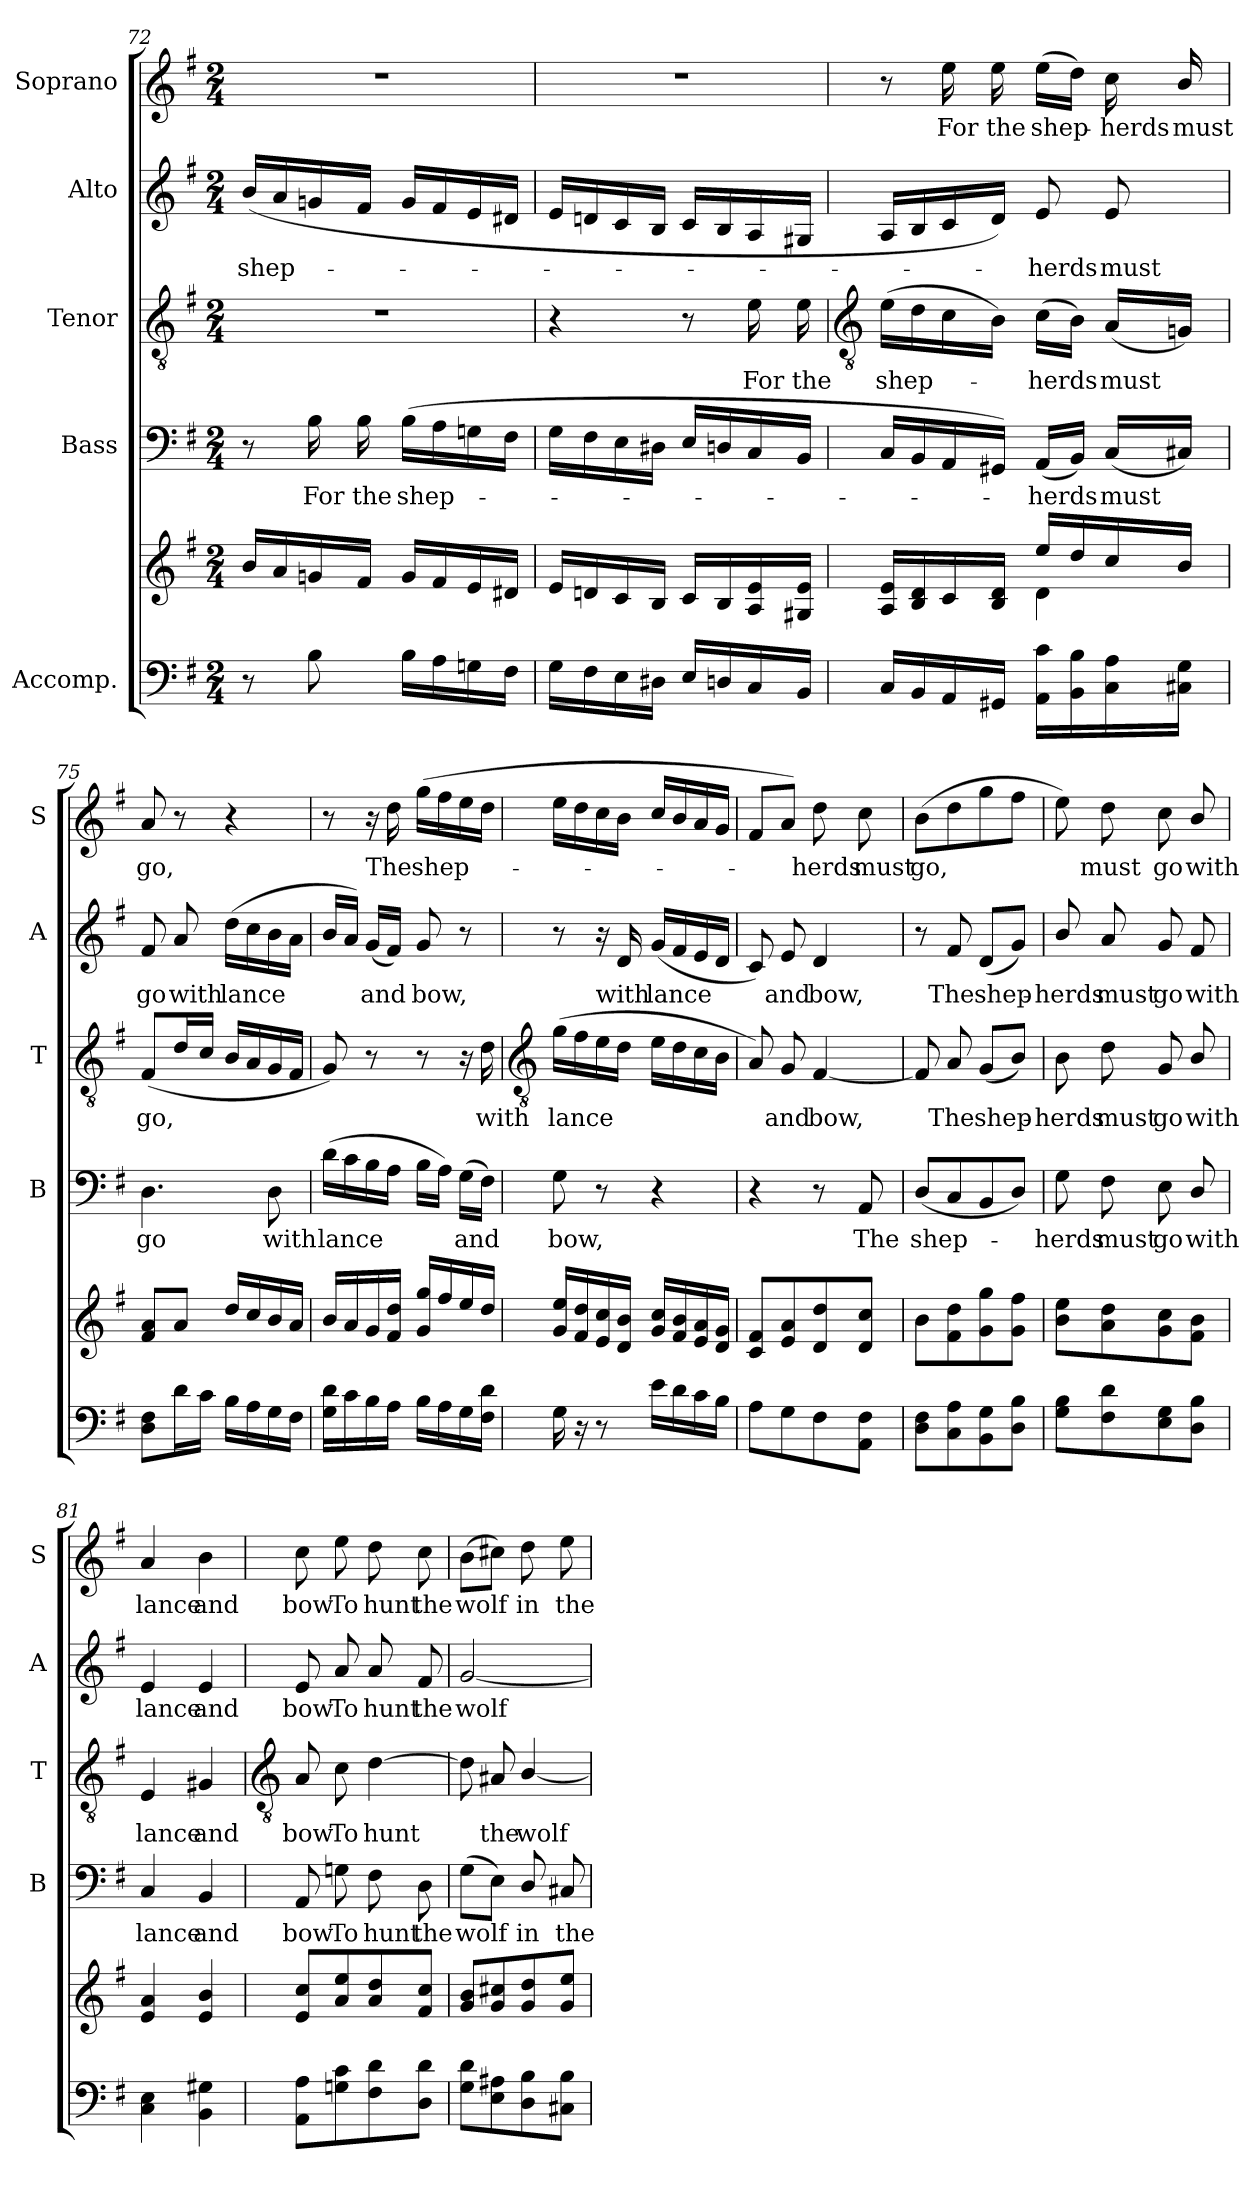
**kern	**kern	**kern	**text	**kern	**text	**kern	**text	**kern	**text
*part5	*part5	*part4	*part4	*part3	*part3	*part2	*part2	*part1	*part1
*staff6	*staff5	*staff4	*staff4	*staff3	*staff3	*staff2	*staff2	*staff1	*staff1
*I"Accomp.	*	*I"Bass	*	*I"Tenor	*	*I"Alto	*	*I"Soprano	*
*	*	*I'B	*	*I'T	*	*I'A	*	*I'S	*
*clefF4	*clefG2	*clefF4	*	*clefGv2	*	*clefG2	*	*clefG2	*
*k[f#]	*k[f#]	*k[f#]	*	*k[f#]	*	*k[f#]	*	*k[f#]	*
*G:	*G:	*G:	*	*G:	*	*G:	*	*G:	*
*M2/4	*M2/4	*M2/4	*	*M2/4	*	*M2/4	*	*M2/4	*
=72	=72	=72	=72	=72	=72	=72	=72	=72	=72
*	*^	*	*	*	*	*	*	*	*
!	!	!LO:N:vis=1	!	!	!LO:N:vis=1	!	!	!LO:LY:b	!LO:N:vis=1	!
8r	16bLL	2ryy	8r	.	2r	.	(<16bLL	shep-	2r	.
.	16a	.	.	.	.	.	16a	.	.	.
!	!	!	!	!LO:LY:b	!	!	!	!	!	!
8B\	16gn	.	16B\	For	.	.	16gn	.	.	.
!	!	!	!	!LO:LY:b	!	!	!	!	!	!
.	16f#JJ	.	16B\	the	.	.	16f#JJ	.	.	.
!	!	!	!	!LO:LY:b	!	!	!	!	!	!
16BLL	16gLL	.	(<16BLL	shep-	.	.	16gLL	.	.	.
16A	16f#	.	16A	.	.	.	16f#	.	.	.
16Gn	16e	.	16Gn	.	.	.	16e	.	.	.
16F#JJ	16d#XJJ	.	16F#JJ	.	.	.	16d#XJJ	.	.	.
=73	=73	=73	=73	=73	=73	=73	=73	=73	=73	=73
!	!	!LO:N:vis=1	!	!	!	!	!	!	!LO:N:vis=1	!
16GLL	16eLL	2ryy	16GLL	.	4r	.	16eLL	.	2r	.
16F#	16dn	.	16F#	.	.	.	16dn	.	.	.
16E	16c	.	16E	.	.	.	16c	.	.	.
16D#XJJ	16BJJ	.	16D#XJJ	.	.	.	16BJJ	.	.	.
16ELL	16cLL	.	16ELL	.	8r	.	16cLL	.	.	.
16Dn	16B	.	16Dn	.	.	.	16B	.	.	.
!	!	!	!	!	!	!LO:LY:b	!	!	!	!
16C	16A 16e	.	16C	.	16e	For	16A	.	.	.
!	!	!	!	!	!	!LO:LY:b	!	!	!	!
16BBJJ	16G#X 16eJJ	.	16BBJJ	.	16e	the	16G#XJJ	.	.	.
!!LO:LB:g=z
=74	=74	=74	=74	=74	=74	=74	=74	=74	=74	=74
*	*	*	*	*	*clefGv2	*	*	*	*	*
!	!	!	!	!	!	!LO:LY:b	!	!	!	!
16CLL	16A 16eLL	4ryy	16CLL	.	(>16eLL	shep-	16ALL	.	8r	.
16BB	16B 16d	.	16BB	.	16d	.	16B	.	.	.
!	!	!	!	!	!	!	!	!	!	!LO:LY:b
16AA	16c	.	16AA	.	16c	.	16c	.	16ee	For
!	!	!	!	!	!	!	!	!	!	!LO:LY:b
16GG#XJJ	16B 16dJJ	.	16GG#XJJ)	.	16BJJ)	.	16dJJ)	.	16ee	the
!	!	!	!	!LO:LY:b	!	!LO:LY:b	!	!LO:LY:b	!	!LO:LY:b
16AA 16cLL	16ee/LL	4d\	(<16AALL	herds	(>16cLL	herds	8e	herds	(>16eeLL	shep-
16BB 16B	16dd/	.	16BBJJ)	.	16BJJ)	.	.	.	16ddJJ)	.
!	!	!	!	!LO:LY:b	!	!LO:LY:b	!	!LO:LY:b	!	!LO:LY:b
16C 16A	16cc/	.	(<16CLL	must	(<16ALL	must	8e	must	16cc	herds
!	!	!	!	!	!	!	!	!	!	!LO:LY:b
16C#X 16GJJ	16b/JJ	.	16C#XJJ)	.	16GnJJ)	.	.	.	16b/	must
=75	=75	=75	=75	=75	=75	=75	=75	=75	=75	=75
!	!	!LO:N:vis=1	!	!LO:LY:b	!	!LO:LY:b	!	!LO:LY:b	!	!LO:LY:b
8D 8F#L	8f# 8aL	2ryy	4.D	go	(<8F#L	go,	8f#	go	8a	go,
!	!	!	!	!	!	!	!	!LO:LY:b	!	!
16dL	8aJ	.	.	.	16dL	.	8a	with	8r	.
16cJJ	.	.	.	.	16cJJ	.	.	.	.	.
!	!	!	!	!	!	!	!	!LO:LY:b	!	!
16BLL	16ddLL	.	.	.	16BLL	.	(>16ddLL	lance	4r	.
16A	16cc	.	.	.	16A	.	16cc	.	.	.
!	!	!	!	!LO:LY:b	!	!	!	!	!	!
16G	16b	.	8D	with	16G	.	16b	.	.	.
16F#JJ	16aJJ	.	.	.	16F#JJ	.	16aJJ	.	.	.
=76	=76	=76	=76	=76	=76	=76	=76	=76	=76	=76
!	!	!LO:N:vis=1	!	!LO:LY:b	!	!	!	!	!	!
16G 16dLL	16bLL	2ryy	(>16dLL	lance	8G)	.	16bLL	.	8r	.
16c	16a	.	16c	.	.	.	16aJJ)	.	.	.
!	!	!	!	!	!	!	!	!LO:LY:b	!	!
16B	16g	.	16B	.	8r	.	(<16gLL	and	16r	.
!	!	!	!	!	!	!	!	!	!	!LO:LY:b
16AJJ	16f# 16ddJJ	.	16AJJ	.	.	.	16f#JJ)	.	16dd	The
!	!	!	!	!	!	!	!	!LO:LY:b	!	!LO:LY:b
16BLL	16g 16ggLL	.	16BLL	.	8r	.	8g	bow,	(>16ggLL	shep-
16A	16ff#	.	16AJJ)	.	.	.	.	.	16ff#	.
!	!	!	!	!LO:LY:b	!	!	!	!	!	!
16G	16ee	.	(>16GLL	and	16r	.	8r	.	16ee	.
!	!	!	!	!	!	!LO:LY:b	!	!	!	!
16F# 16dJJ	16ddJJ	.	16F#JJ)	.	16d	with	.	.	16ddJJ	.
*	*v	*v	*	*	*	*	*	*	*	*
!!LO:LB:g=z
=77	=77	=77	=77	=77	=77	=77	=77	=77	=77
*	*	*	*	*clefGv2	*	*	*	*	*
!	!	!	!LO:LY:b	!	!LO:LY:b	!	!	!	!
16G	16g 16eeLL	8G	bow,	(>16gLL	lance	8r	.	16eeLL	.
16r	16f# 16dd	.	.	16f#	.	.	.	16dd	.
8r	16e 16cc	8r	.	16e	.	16r	.	16cc	.
!	!	!	!	!	!	!	!LO:LY:b	!	!
.	16d 16bJJ	.	.	16dJJ	.	16d	with	16bJJ	.
!	!	!	!	!	!	!	!LO:LY:b	!	!
16eLL	16g 16ccLL	4r	.	16eLL	.	(<16gLL	lance	16ccLL	.
16d	16f# 16b	.	.	16d	.	16f#	.	16b	.
16c	16e 16a	.	.	16c	.	16e	.	16a	.
16BJJ	16d 16gJJ	.	.	16BJJ	.	16dJJ	.	16gJJ	.
=78	=78	=78	=78	=78	=78	=78	=78	=78	=78
8AL	8c 8f#L	4r	.	8A)	.	8c)	.	8f#L	.
!	!	!	!	!	!LO:LY:b	!	!LO:LY:b	!	!
8G	8e 8a	.	.	8G	and	8e	and	8aJ)	.
!	!	!	!	!	!LO:LY:b	!	!LO:LY:b	!	!LO:LY:b
8F#	8d 8dd	8r	.	[4F#	bow,	4d	bow,	8dd	herds
!	!	!	!LO:LY:b	!	!	!	!	!	!LO:LY:b
8AA 8F#J	8d 8ccJ	8AA	The	.	.	.	.	8cc	must
=79	=79	=79	=79	=79	=79	=79	=79	=79	=79
!	!	!	!LO:LY:b	!	!	!	!	!	!LO:LY:b
8D 8F#L	8bL	(<8DL	shep-	8F#]	.	8r	.	(>8bL	go,
!	!	!	!	!	!LO:LY:b	!	!LO:LY:b	!	!
8C 8A	8f# 8dd	8C	.	8A	The	8f#	The	8dd	.
!	!	!	!	!	!LO:LY:b	!	!LO:LY:b	!	!
8BB 8G	8g 8gg	8BB	.	(<8GL	shep-	(<8dL	shep-	8gg	.
8D 8BJ	8g 8ff#J	8DJ)	.	8BJ)	.	8gJ)	.	8ff#J	.
=80	=80	=80	=80	=80	=80	=80	=80	=80	=80
!	!	!	!LO:LY:b	!	!LO:LY:b	!	!LO:LY:b	!	!
8G 8BL	8b 8eeL	8G	herds	8B	herds	8b/	herds	8ee)	.
!	!	!	!LO:LY:b	!	!LO:LY:b	!	!LO:LY:b	!	!LO:LY:b
8F# 8d	8a 8dd	8F#	must	8d	must	8a	must	8dd	must
!	!	!	!LO:LY:b	!	!LO:LY:b	!	!LO:LY:b	!	!LO:LY:b
8E 8G	8g 8cc	8E	go	8G	go	8g	go	8cc	go
!	!	!	!LO:LY:b	!	!LO:LY:b	!	!LO:LY:b	!	!LO:LY:b
8D 8BJ	8f# 8bJ	8D/	with	8B/	with	8f#	with	8b/	with
=81	=81	=81	=81	=81	=81	=81	=81	=81	=81
!	!	!	!LO:LY:b	!	!LO:LY:b	!	!LO:LY:b	!	!LO:LY:b
4C 4E	4e 4a	4C	lance	4E	lance	4e	lance	4a	lance
!	!	!	!LO:LY:b	!	!LO:LY:b	!	!LO:LY:b	!	!LO:LY:b
4BB 4G#X	4e 4b	4BB	and	4G#X	and	4e	and	4b	and
!!LO:LB:g=z
=82	=82	=82	=82	=82	=82	=82	=82	=82	=82
*	*	*	*	*clefGv2	*	*	*	*	*
*	*^	*	*	*	*	*	*	*	*
!	!	!LO:N:vis=1	!	!LO:LY:b	!	!LO:LY:b	!	!LO:LY:b	!	!LO:LY:b
8AA 8AL	8e 8ccL	2ryy	8AA	bow	8A	bow	8e	bow	8cc	bow
!	!	!	!	!LO:LY:b	!	!LO:LY:b	!	!LO:LY:b	!	!LO:LY:b
8Gn 8c	8a 8ee	.	8Gn	To	8c	To	8a	To	8ee	To
!	!	!	!	!LO:LY:b	!	!LO:LY:b	!	!LO:LY:b	!	!LO:LY:b
8F# 8d	8a 8dd	.	8F#	hunt	[4d	hunt	8a	hunt	8dd	hunt
!	!	!	!	!LO:LY:b	!	!	!	!LO:LY:b	!	!LO:LY:b
8D 8dJ	8f# 8ccJ	.	8D	the	.	.	8f#	the	8cc	the
=83	=83	=83	=83	=83	=83	=83	=83	=83	=83	=83
!	!	!LO:N:vis=1	!	!LO:LY:b	!	!	!	!LO:LY:b	!	!LO:LY:b
8G 8dL	8g 8bL	2ryy	(>8GL	wolf	8d]	.	[2g	wolf	(>8bL	wolf
!	!	!	!	!	!	!LO:LY:b	!	!	!	!
8E 8A#X	8g 8cc#X	.	8EJ)	.	8A#X	the	.	.	8cc#XJ)	.
!	!	!	!	!LO:LY:b	!	!LO:LY:b	!	!	!	!LO:LY:b
8D 8B	8g 8dd	.	8D/	in	[4B/	wolf	.	.	8dd	in
!	!	!	!	!LO:LY:b	!	!	!	!	!	!LO:LY:b
8C#X 8BJ	8g 8eeJ	.	8C#X	the	.	.	.	.	8ee	the
*	*v	*v	*	*	*	*	*	*	*	*
=	=	=	=	=	=	=	=	=	=
*-	*-	*-	*-	*-	*-	*-	*-	*-	*-
